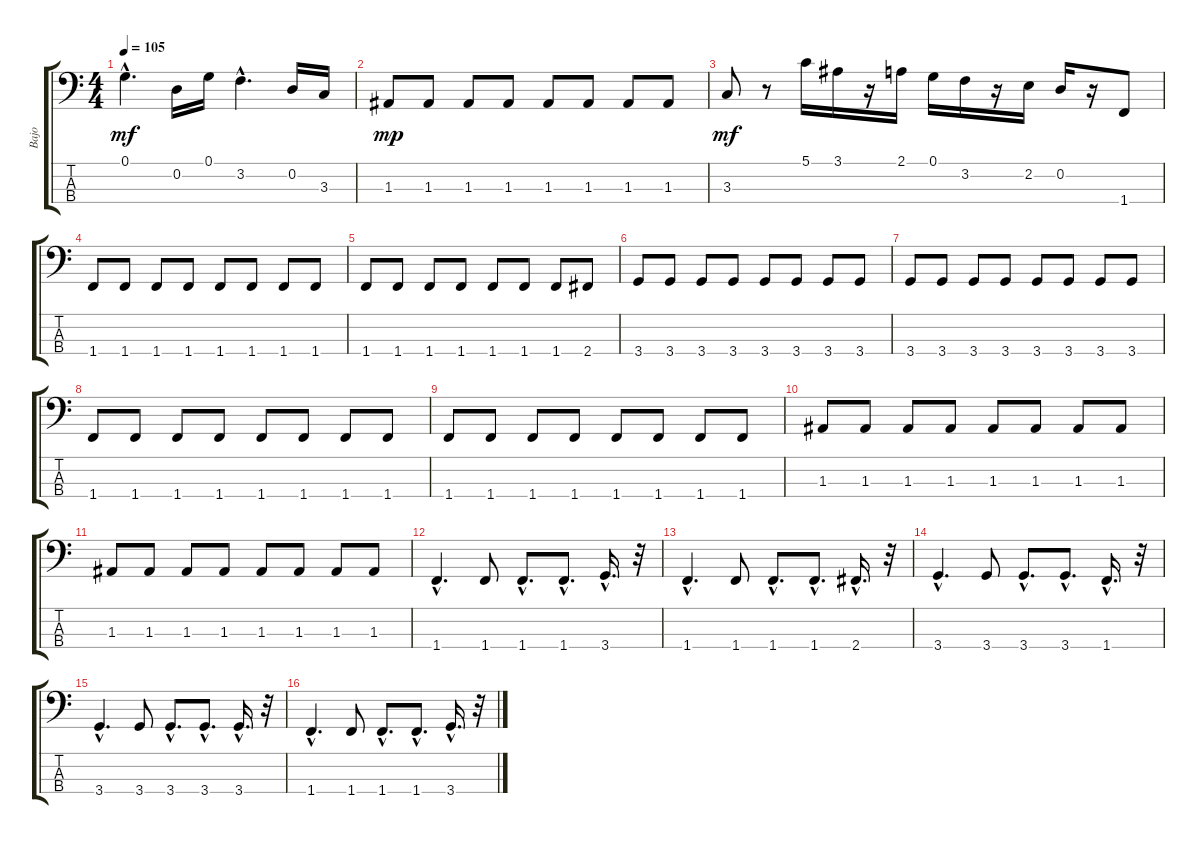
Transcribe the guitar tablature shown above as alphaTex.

\track ("Bajo" "Bajo") {instrument electricbassfinger}
\staff {score tabs}
\tuning (G2 D2 A1 E1) {hide}
\ts (4 4)
\tempo 105
\clef f4
\ks c
0.1{hac}.4{d dy mf} 0.2.16 0.1.16 3.2{hac}.4{d} 0.2.16 3.3.16 |
1.3.8{dy mp} 1.3.8 1.3.8 1.3.8 1.3.8 1.3.8 1.3.8 1.3.8 |
3.3.8{dy mf} r.8 5.1.16 3.1.16 r.16 2.1.16 0.1.16 3.2.16 r.16 2.2.16 0.2.16 r.16 1.4.8 |
1.4.8 1.4.8 1.4.8 1.4.8 1.4.8 1.4.8 1.4.8 1.4.8 |
1.4.8 1.4.8 1.4.8 1.4.8 1.4.8 1.4.8 1.4.8 2.4.8 |
3.4.8 3.4.8 3.4.8 3.4.8 3.4.8 3.4.8 3.4.8 3.4.8 |
3.4.8 3.4.8 3.4.8 3.4.8 3.4.8 3.4.8 3.4.8 3.4.8 |
1.4.8 1.4.8 1.4.8 1.4.8 1.4.8 1.4.8 1.4.8 1.4.8 |
1.4.8 1.4.8 1.4.8 1.4.8 1.4.8 1.4.8 1.4.8 1.4.8 |
1.3.8 1.3.8 1.3.8 1.3.8 1.3.8 1.3.8 1.3.8 1.3.8 |
1.3.8 1.3.8 1.3.8 1.3.8 1.3.8 1.3.8 1.3.8 1.3.8 |
1.4{hac}.4{d} 1.4.8 1.4{hac}.8{d} 1.4{hac}.8{d} 3.4{hac}.16{d} r.32 |
1.4{hac}.4{d} 1.4.8 1.4{hac}.8{d} 1.4{hac}.8{d} 2.4{hac}.16{d} r.32 |
3.4{hac}.4{d} 3.4.8 3.4{hac}.8{d} 3.4{hac}.8{d} 1.4{hac}.16{d} r.32 |
3.4{hac}.4{d} 3.4.8 3.4{hac}.8{d} 3.4{hac}.8{d} 3.4{hac}.16{d} r.32 |
1.4{hac}.4{d} 1.4.8 1.4{hac}.8{d} 1.4{hac}.8{d} 3.4{hac}.16{d} r.32
